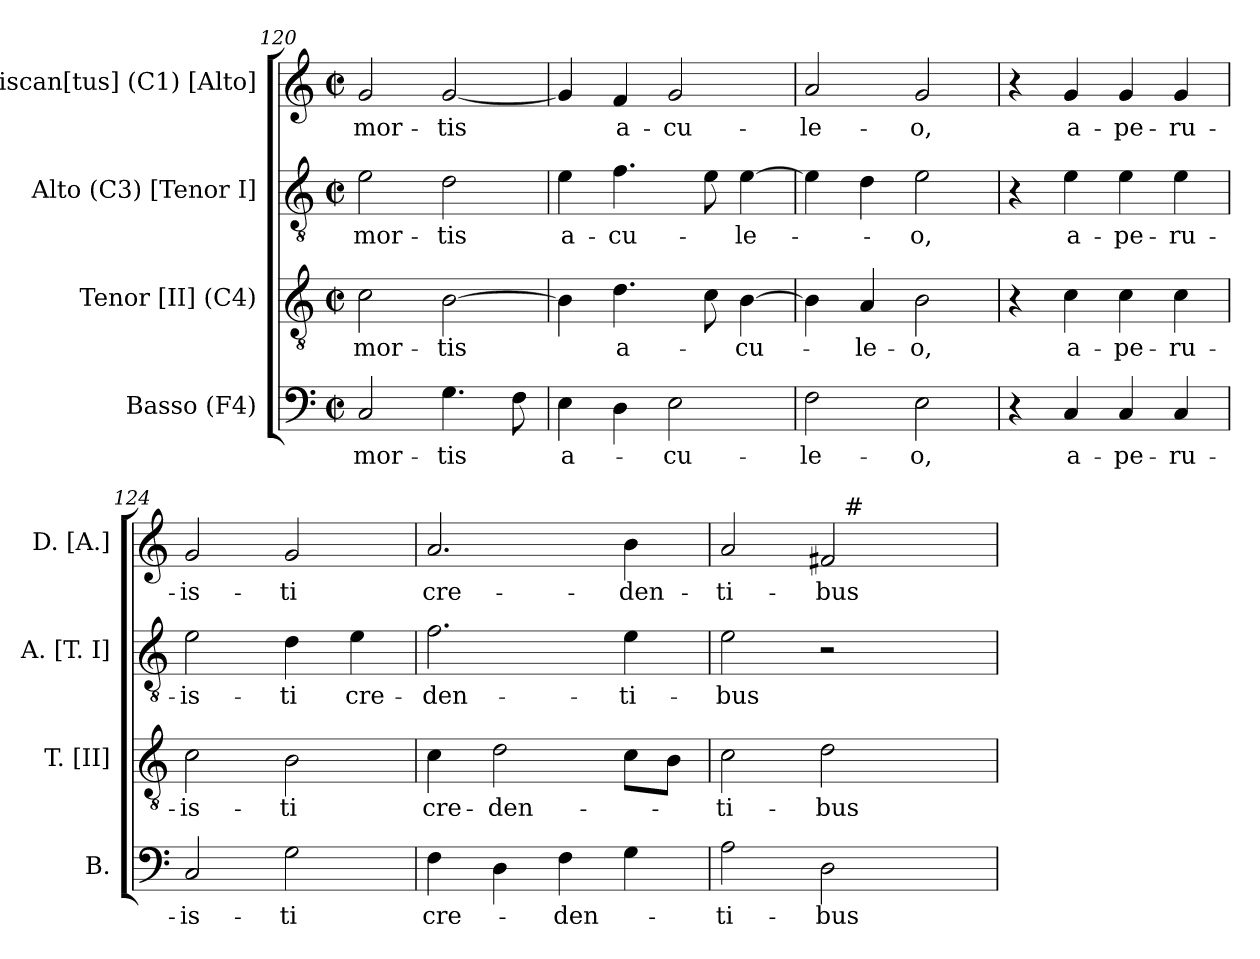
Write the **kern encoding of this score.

**kern	**text	**kern	**text	**kern	**text	**kern	**text
*part4	*part4	*part3	*part3	*part2	*part2	*part1	*part1
*staff4	*staff4	*staff3	*staff3	*staff2	*staff2	*staff1	*staff1
*I"Basso (F4)	*	*I"Tenor [II] (C4)	*	*I"Alto (C3) [Tenor I]	*	*I"Discan[tus] (C1) [Alto]	*
*I'B.	*	*I'T. [II]	*	*I'A. [T. I]	*	*I'D. [A.]	*
*clefF4	*	*clefGv2	*	*clefGv2	*	*clefG2	*
*	*	*ITrd7c12	*	*ITrd7c12	*	*	*
*k[]	*	*k[]	*	*k[]	*	*k[]	*
*C:	*	*C:	*	*C:	*	*C:	*
*M2/2	*	*M2/2	*	*M2/2	*	*M2/2	*
*met(c|)	*	*met(c|)	*	*met(c|)	*	*met(c|)	*
=120	=120	=120	=120	=120	=120	=120	=120
!	!LO:LY:b:color=#000000	!	!	!	!	!	!
!	!	!	!LO:LY:b:color=#000000	!	!	!	!
!	!	!	!	!	!LO:LY:b:color=#000000	!	!
!	!	!	!	!	!	!	!LO:LY:b:color=#000000
2Ci/	mor-	2Ci\	mor-	2Ei\	mor-	2gi/	mor-
!	!LO:LY:b:color=#000000	!	!	!	!	!	!
!	!	!	!LO:LY:b:color=#000000	!	!	!	!
!	!	!	!	!	!LO:LY:b:color=#000000	!	!
!	!	!	!	!	!	!	!LO:LY:b:color=#000000
4.Gi\	-tis	[>2BBi\	-tis	2Di\	-tis	[<2gi/	-tis
8Fi\	.	.	.	.	.	.	.
=121	=121	=121	=121	=121	=121	=121	=121
!	!LO:LY:b:color=#000000	!	!	!	!	!	!
!	!	!	!	!	!LO:LY:b:color=#000000	!	!
4Ei\	a-	4BBi\]	.	4Ei\	a-	4gi/]	.
!	!	!	!LO:LY:b:color=#000000	!	!	!	!
!	!	!	!	!	!LO:LY:b:color=#000000	!	!
!	!	!	!	!	!	!	!LO:LY:b:color=#000000
4Di\	.	4.Di\	a-	4.Fi\	-cu-	4fi/	a-
!	!LO:LY:b:color=#000000	!	!	!	!	!	!
!	!	!	!	!	!	!	!LO:LY:b:color=#000000
2Ei\	-cu-	.	.	.	.	2gi/	-cu-
.	.	8Ci\	.	8Ei\	.	.	.
!	!	!	!LO:LY:b:color=#000000	!	!	!	!
!	!	!	!	!	!LO:LY:b:color=#000000	!	!
.	.	[>4BBi\	-cu-	[>4Ei\	-le-	.	.
=122	=122	=122	=122	=122	=122	=122	=122
!	!LO:LY:b:color=#000000	!	!	!	!	!	!
!	!	!	!	!	!	!	!LO:LY:b:color=#000000
2Fi\	-le-	4BBi\]	.	4Ei\]	.	2ai/	-le-
!	!	!	!LO:LY:b:color=#000000	!	!	!	!
.	.	4AAi/	-le-	4Di\	.	.	.
!	!LO:LY:b:color=#000000	!	!	!	!	!	!
!	!	!	!LO:LY:b:color=#000000	!	!	!	!
!	!	!	!	!	!LO:LY:b:color=#000000	!	!
!	!	!	!	!	!	!	!LO:LY:b:color=#000000
2Ei\	-o,	2BBi\	-o,	2Ei\	-o,	2gi/	-o,
=123	=123	=123	=123	=123	=123	=123	=123
4r	.	4r	.	4r	.	4r	.
!	!LO:LY:b:color=#000000	!	!	!	!	!	!
!	!	!	!LO:LY:b:color=#000000	!	!	!	!
!	!	!	!	!	!LO:LY:b:color=#000000	!	!
!	!	!	!	!	!	!	!LO:LY:b:color=#000000
4Ci/	a-	4Ci\	a-	4Ei\	a-	4gi/	a-
!	!LO:LY:b:color=#000000	!	!	!	!	!	!
!	!	!	!LO:LY:b:color=#000000	!	!	!	!
!	!	!	!	!	!LO:LY:b:color=#000000	!	!
!	!	!	!	!	!	!	!LO:LY:b:color=#000000
4Ci/	-pe-	4Ci\	-pe-	4Ei\	-pe-	4gi/	-pe-
!	!LO:LY:b:color=#000000	!	!	!	!	!	!
!	!	!	!LO:LY:b:color=#000000	!	!	!	!
!	!	!	!	!	!LO:LY:b:color=#000000	!	!
!	!	!	!	!	!	!	!LO:LY:b:color=#000000
4Ci/	-ru-	4Ci\	-ru-	4Ei\	-ru-	4gi/	-ru-
=124	=124	=124	=124	=124	=124	=124	=124
!	!LO:LY:b:color=#000000	!	!	!	!	!	!
!	!	!	!LO:LY:b:color=#000000	!	!	!	!
!	!	!	!	!	!LO:LY:b:color=#000000	!	!
!	!	!	!	!	!	!	!LO:LY:b:color=#000000
2Ci/	-is-	2Ci\	-is-	2Ei\	-is-	2gi/	-is-
!	!LO:LY:b:color=#000000	!	!	!	!	!	!
!	!	!	!LO:LY:b:color=#000000	!	!	!	!
!	!	!	!	!	!LO:LY:b:color=#000000	!	!
!	!	!	!	!	!	!	!LO:LY:b:color=#000000
2Gi\	-ti	2BBi\	-ti	4Di\	-ti	2gi/	-ti
!	!	!	!	!	!LO:LY:b:color=#000000	!	!
.	.	.	.	4Ei\	cre-	.	.
=125	=125	=125	=125	=125	=125	=125	=125
!	!LO:LY:b:color=#000000	!	!	!	!	!	!
!	!	!	!LO:LY:b:color=#000000	!	!	!	!
!	!	!	!	!	!LO:LY:b:color=#000000	!	!
!	!	!	!	!	!	!	!LO:LY:b:color=#000000
4Fi\	cre-	4Ci\	cre-	2.Fi\	-den-	2.ai/	cre-
!	!	!	!LO:LY:b:color=#000000	!	!	!	!
4Di\	.	2Di\	-den-	.	.	.	.
!	!LO:LY:b:color=#000000	!	!	!	!	!	!
4Fi\	-den-	.	.	.	.	.	.
!	!	!	!	!	!LO:LY:b:color=#000000	!	!
!	!	!	!	!	!	!	!LO:LY:b:color=#000000
4Gi\	.	8Ci\L	.	4Ei\	-ti-	4bi\	-den-
.	.	8BBi\J	.	.	.	.	.
=126	=126	=126	=126	=126	=126	=126	=126
!	!LO:LY:b:color=#000000	!	!	!	!	!	!
!	!	!	!LO:LY:b:color=#000000	!	!	!	!
!	!	!	!	!	!LO:LY:b:color=#000000	!	!
!	!	!	!	!	!	!	!LO:LY:b:color=#000000
*	*	*	*	*	*	*^	*
2Ai\	-ti-	2Ci\	-ti-	2Ei\	-bus	2ai/	2ryy	-ti-
!	!LO:LY:b:color=#000000	!	!	!	!	!	!	!
!	!	!	!LO:LY:b:color=#000000	!	!	!	!	!
!	!	!	!	!	!	!	!	!LO:LY:b:color=#000000
2Di\	-bus	2Di\	-bus	2r	.	2f#i/	32ryy	-bus
.	.	.	.	.	.	.	256ryy	.
!	!	!	!	!	!	!	!LO:TX:a:t=#	!
.	.	.	.	.	.	.	4ryy	.
.	.	.	.	.	.	.	8ryy	.
.	.	.	.	.	.	.	16ryy	.
.	.	.	.	.	.	.	64..ryy	.
*	*	*	*	*	*	*v	*v	*
=	=	=	=	=	=	=	=
*-	*-	*-	*-	*-	*-	*-	*-
